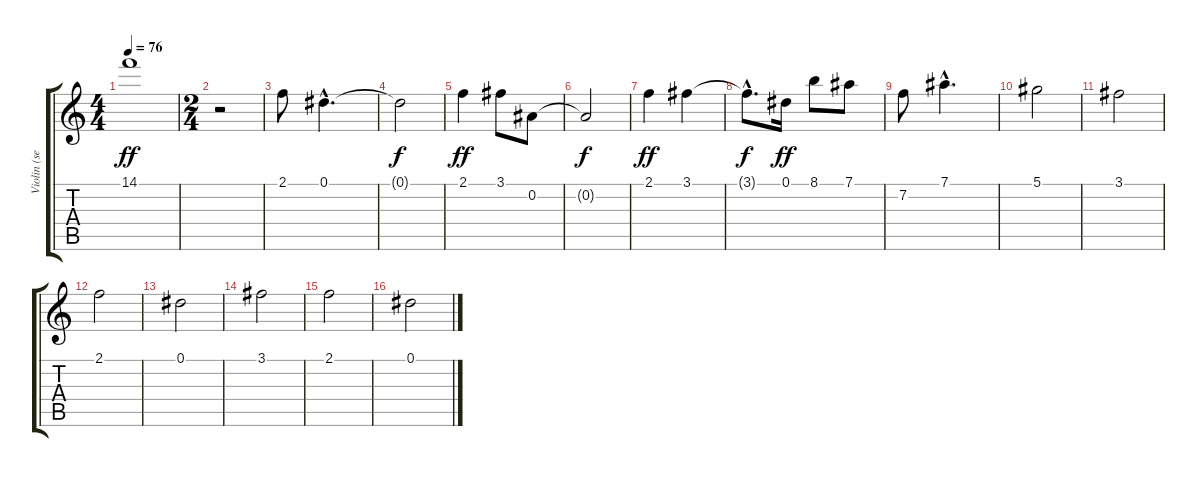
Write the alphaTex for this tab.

\track ("Violin (section)" "Violin (se") {instrument stringensemble1}
\staff {score tabs}
\tuning (Eb5 Bb4 Gb4 Db4 Ab3 Eb3) {hide}
\ts (4 4)
\tempo 76
\clef g2
\ks c
14.1.1{dy ff} |
\ts (2 4)
r.2 |
2.1.8 0.1{hac}.4{d} |
0.1{t}.2{dy f} |
2.1.4{dy ff} 3.1.8 0.2.8 |
0.2{t}.2{dy f} |
2.1.4{dy ff} 3.1.4 |
3.1{hac t}.8{d dy f} 0.1.16{dy ff} 8.1.8 7.1.8 |
7.2.8 7.1{hac}.4{d} |
5.1.2 |
3.1.2 |
2.1.2 |
0.1.2 |
3.1.2 |
2.1.2 |
0.1.2
